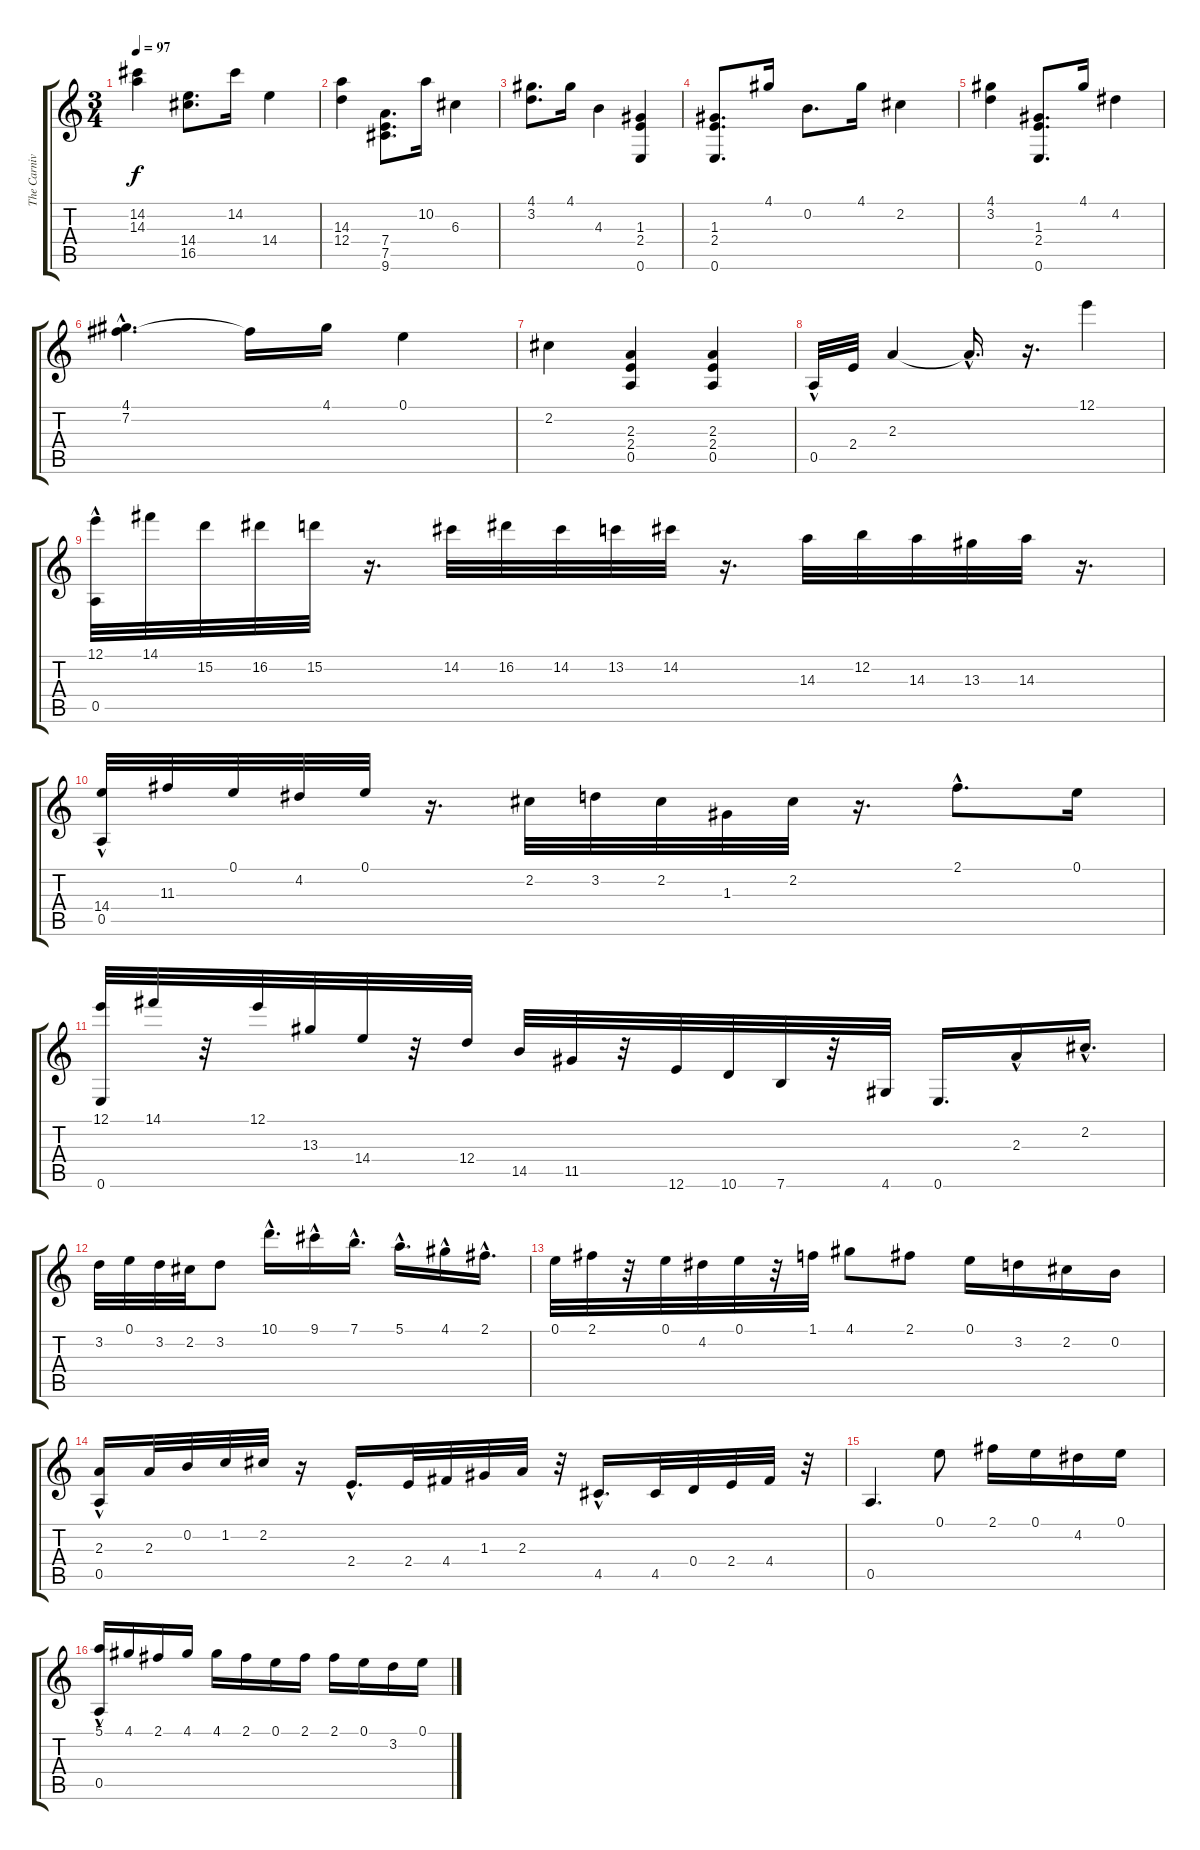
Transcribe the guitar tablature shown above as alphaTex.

\track ("The Carnival of Venice" "The Carniv") {instrument acousticguitarnylon}
\staff {score tabs}
\tuning (E4 B3 G3 D3 A2 E2) {hide}
\ts (3 4)
\tempo 97
\clef g2
\ks c
(14.2 14.3).4{dy f} (14.4 16.5).8{d} 14.2.16 14.4.4 |
(14.3 12.4).4 (7.4 7.5 9.6).8{d} 10.2.16 6.3.4 |
(4.1 3.2).8{d} 4.1.16 4.3.4 (1.3 2.4 0.6).4 |
(1.3 2.4 0.6).8{d} 4.1.16 0.2.8{d} 4.1.16 2.2.4 |
(4.1 3.2).4 (1.3 2.4 0.6).8{d} 4.1.16 4.2.4 |
(4.1 7.2{hac}).4{d} 7.2{t}.16 4.1.16 0.1.4 |
2.2.4 (2.3 2.4 0.5).4 (2.3 2.4 0.5).4 |
0.5{hac}.32 2.4.32 2.3.4 2.3{hac t}.16{d} r.16{d} 12.1.4 |
(12.1 0.5{hac}).32 14.1.32 15.2.32 16.2.32 15.2.32 r.16{d} 14.2.32 16.2.32 14.2.32 13.2.32 14.2.32 r.16{d} 14.3.32 12.2.32 14.3.32 13.3.32 14.3.32 r.16{d} |
(14.4 0.5{hac}).32 11.3.32 0.1.32 4.2.32 0.1.32 r.16{d} 2.2.32 3.2.32 2.2.32 1.3.32 2.2.32 r.16{d} 2.1{hac}.8{d} 0.1.16 |
(12.1 0.6).32 14.1.32 r.32 12.1.32 13.3.32 14.4.32 r.32 12.4.32 14.5.32 11.5.32 r.32 12.6.32 10.6.32 7.6.32 r.32 4.6.32 0.6.16{d} 2.3{hac}.16 2.2{hac}.16{d} |
3.2.32 0.1.32 3.2.32 2.2.32 3.2.8 10.1{hac}.16{d} 9.1{hac}.16 7.1{hac}.16{d} 5.1{hac}.16{d} 4.1{hac}.16 2.1{hac}.16{d} |
0.1.32 2.1.32 r.32 0.1.32 4.2.32 0.1.32 r.32 1.1.32 4.1.8 2.1.8 0.1.16 3.2.16 2.2.16 0.2.16 |
(2.3 0.5{hac}).16 2.3.32 0.2.32 1.2.32 2.2.32 r.16 2.4{hac}.16{d} 2.4.32 4.4.32 1.3.32 2.3.32 r.32 4.5{hac}.16{d} 4.5.32 0.4.32 2.4.32 4.4.32 r.32 |
0.5.4{d} 0.1.8 2.1.16 0.1.16 4.2.16 0.1.16 |
(5.1 0.5{hac}).16 4.1.16 2.1.16 4.1.16 4.1.16 2.1.16 0.1.16 2.1.16 2.1.16 0.1.16 3.2.16 0.1.16
